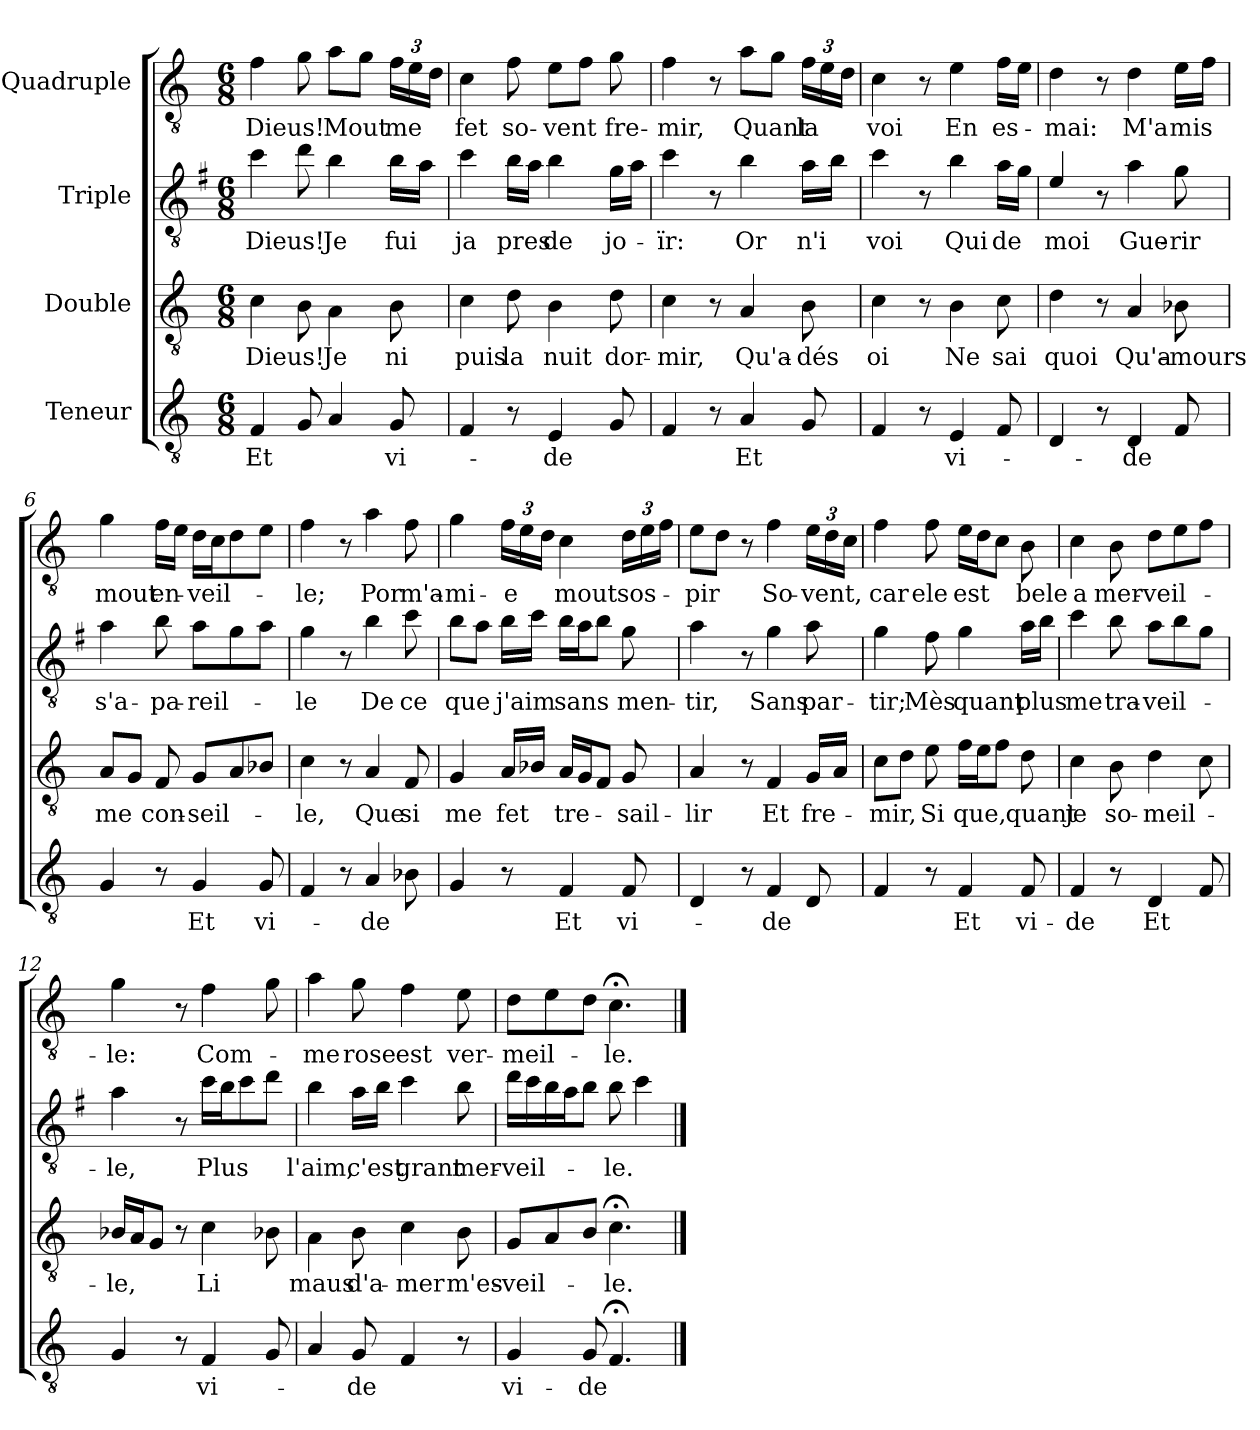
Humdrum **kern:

**kern	**text	**kern	**text	**kern	**text	**kern	**text
*part4	*part4	*part3	*part3	*part2	*part2	*part1	*part1
*staff4	*staff4	*staff3	*staff3	*staff2	*staff2	*staff1	*staff1
*I"Teneur	*	*I"Double	*	*I"Triple	*	*I"Quadruple	*
*clefGv2	*	*clefGv2	*	*clefGv2	*	*clefGv2	*
*	*	*	*	*ITrd4c7	*	*	*
*k[]	*	*k[]	*	*k[]	*	*k[]	*
*C:	*	*C:	*	*C:	*	*C:	*
*M6/8	*	*M6/8	*	*M6/8	*	*M6/8	*
=1	=1	=1	=1	=1	=1	=1	=1
4F/	Et	4c\	Dieus!	4f\	Dieus!	4f\	Dieus!
8G/	.	8B\	.	8g\	.	8g\	.
4A/	.	4A\	Je	4e\	Je	8a\L	Mout
.	.	.	.	.	.	8g\J	.
8G/	vi-	8B\	ni	16e\LL	fui	24f\LL	me
.	.	.	.	.	.	24e\	.
.	.	.	.	16d\JJ	.	.	.
.	.	.	.	.	.	24d\JJ	.
=2	=2	=2	=2	=2	=2	=2	=2
4F/	.	4c\	puis	4f\	ja	4c\	fet
8r	.	8d\	la	16e\LL	pres	8f\	so-
.	.	.	.	16d\JJ	.	.	.
4E/	-de	4B\	nuit	4e\	de	8e\L	-vent
.	.	.	.	.	.	8f\J	.
8G/	.	8d\	dor-	16c\LL	jo-	8g\	fre-
.	.	.	.	16d\JJ	.	.	.
=3	=3	=3	=3	=3	=3	=3	=3
4F/	.	4c\	-mir,	4f\	-ïr:	4f\	-mir,
8r	.	8r	.	8r	.	8r	.
4A/	Et	4A/	Qu'a-	4e\	Or	8a\L	Quant
.	.	.	.	.	.	8g\J	.
8G/	.	8B\	-dés	16d\LL	n'i	24f\LL	la
.	.	.	.	.	.	24e\	.
.	.	.	.	16e\JJ	.	.	.
.	.	.	.	.	.	24d\JJ	.
=4	=4	=4	=4	=4	=4	=4	=4
4F/	.	4c\	oi	4f\	voi	4c\	voi
8r	.	8r	.	8r	.	8r	.
4E/	vi-	4B\	Ne	4e\	Qui	4e\	En
8F/	.	8c\	sai	16d\LL	de	16f\LL	es-
.	.	.	.	16c\JJ	.	16e\JJ	.
=5	=5	=5	=5	=5	=5	=5	=5
4D/	.	4d\	quoi	4A/	moi	4d\	-mai:
8r	.	8r	.	8r	.	8r	.
4D/	-de	4A/	Qu'a-	4d\	Gue-	4d\	M'a
8F/	.	8B-X\	-mours	8c\	-rir	16e\LL	mis
.	.	.	.	.	.	16f\JJ	.
=6	=6	=6	=6	=6	=6	=6	=6
4G/	.	8A/L	me	4d\	s'a-	4g\	mout
.	.	8G/J	.	.	.	.	.
8r	.	8F/	con-	8e\	-pa-	16f\LL	en-
.	.	.	.	.	.	16e\JJ	.
4G/	Et	8G/L	-seil-	8d\L	-reil-	16d\LL	-veil-
.	.	.	.	.	.	16c\J	.
.	.	8A/	.	8c\	.	8d\	.
8G/	vi-	8B-X/J	.	8d\J	.	8e\J	.
=7	=7	=7	=7	=7	=7	=7	=7
4F/	.	4c\	-le,	4c\	-le	4f\	-le;
8r	.	8r	.	8r	.	8r	.
4A/	-de	4A/	Que	4e\	De	4a\	Por
8B-X\	.	8F/	si	8f\	ce	8f\	m'a-
!!LO:LB:g=z
=8	=8	=8	=8	=8	=8	=8	=8
4G/	.	4G/	me	8e\L	que	4g\	-mi-
.	.	.	.	8d\J	.	.	.
8r	.	16A/LL	fet	16e\LL	j'aim	24f\LL	-e
.	.	.	.	.	.	24e\	.
.	.	16B-X/JJ	.	16f\JJ	.	.	.
.	.	.	.	.	.	24d\JJ	.
4F/	Et	16A/LL	tre-	16e\LL	sans	4c\	mout
.	.	16G/J	.	16d\J	.	.	.
.	.	8F/J	.	8e\J	.	.	.
8F/	vi-	8G/	-sail-	8c\	men-	24d\LL	sos-
.	.	.	.	.	.	24e\	.
.	.	.	.	.	.	24f\JJ	.
=9	=9	=9	=9	=9	=9	=9	=9
4D/	.	4A/	-lir	4d\	-tir,	8e\L	-pir
.	.	.	.	.	.	8d\J	.
8r	.	8r	.	8r	.	8r	.
4F/	-de	4F/	Et	4c\	Sans	4f\	So-
8D/	.	16G/LL	fre-	8d\	par-	24e\LL	-vent,
.	.	.	.	.	.	24d\	.
.	.	16A/JJ	.	.	.	.	.
.	.	.	.	.	.	24c\JJ	.
=10	=10	=10	=10	=10	=10	=10	=10
4F/	.	8c\L	-mir,	4c\	-tir;	4f\	car
.	.	8d\J	.	.	.	.	.
8r	.	8e\	Si	8B\	Mès	8f\	ele
4F/	Et	16f\LL	que,	4c\	quant	16e\LL	est
.	.	16e\J	.	.	.	16d\J	.
.	.	8f\J	.	.	.	8c\J	.
8F/	vi-	8d\	quant	16d\LL	plus	8B\	bele
.	.	.	.	16e\JJ	.	.	.
=11	=11	=11	=11	=11	=11	=11	=11
4F/	-de	4c\	je	4f\	me	4c\	a
8r	.	8B\	so-	8e\	tra-	8B\	mer-
4D/	Et	4d\	-meil-	8d\L	-veil-	8d\L	-veil-
.	.	.	.	8e\	.	8e\	.
8F/	.	8c\	.	8c\J	.	8f\J	.
=12	=12	=12	=12	=12	=12	=12	=12
4G/	.	16B-X/LL	-le,	4d\	-le,	4g\	-le:
.	.	16A/J	.	.	.	.	.
.	.	8G/J	.	.	.	.	.
8r	.	8r	.	8r	.	8r	.
4F/	vi-	4c\	Li	16f\LL	Plus	4f\	Com-
.	.	.	.	16e\J	.	.	.
.	.	.	.	8f\	.	.	.
8G/	.	8B-X\	.	8g\J	.	8g\	.
=13	=13	=13	=13	=13	=13	=13	=13
4A/	.	4A\	maus	4e\	l'aim,	4a\	-me
8G/	-de	8B\	d'a-	16d\LL	c'est	8g\	rose
.	.	.	.	16e\JJ	.	.	.
4F/	.	4c\	-mer	4f\	grant	4f\	est
8r	.	8B\	m'es-	8e\	mer-	8e\	ver-
=14	=14	=14	=14	=14	=14	=14	=14
4G/	vi-	8G/L	-veil-	16g\LL	-veil-	8d\L	-meil-
.	.	.	.	16f\	.	.	.
.	.	8A/	.	16e\	.	8e\	.
.	.	.	.	16d\J	.	.	.
8G/	-de	8B/J	.	8e\J	.	8d\J	.
4.F;</	.	4.c;<\	-le.	8e\	-le.	4.c;<\	-le.
.	.	.	.	4f\	.	.	.
==	==	==	==	==	==	==	==
*-	*-	*-	*-	*-	*-	*-	*-
